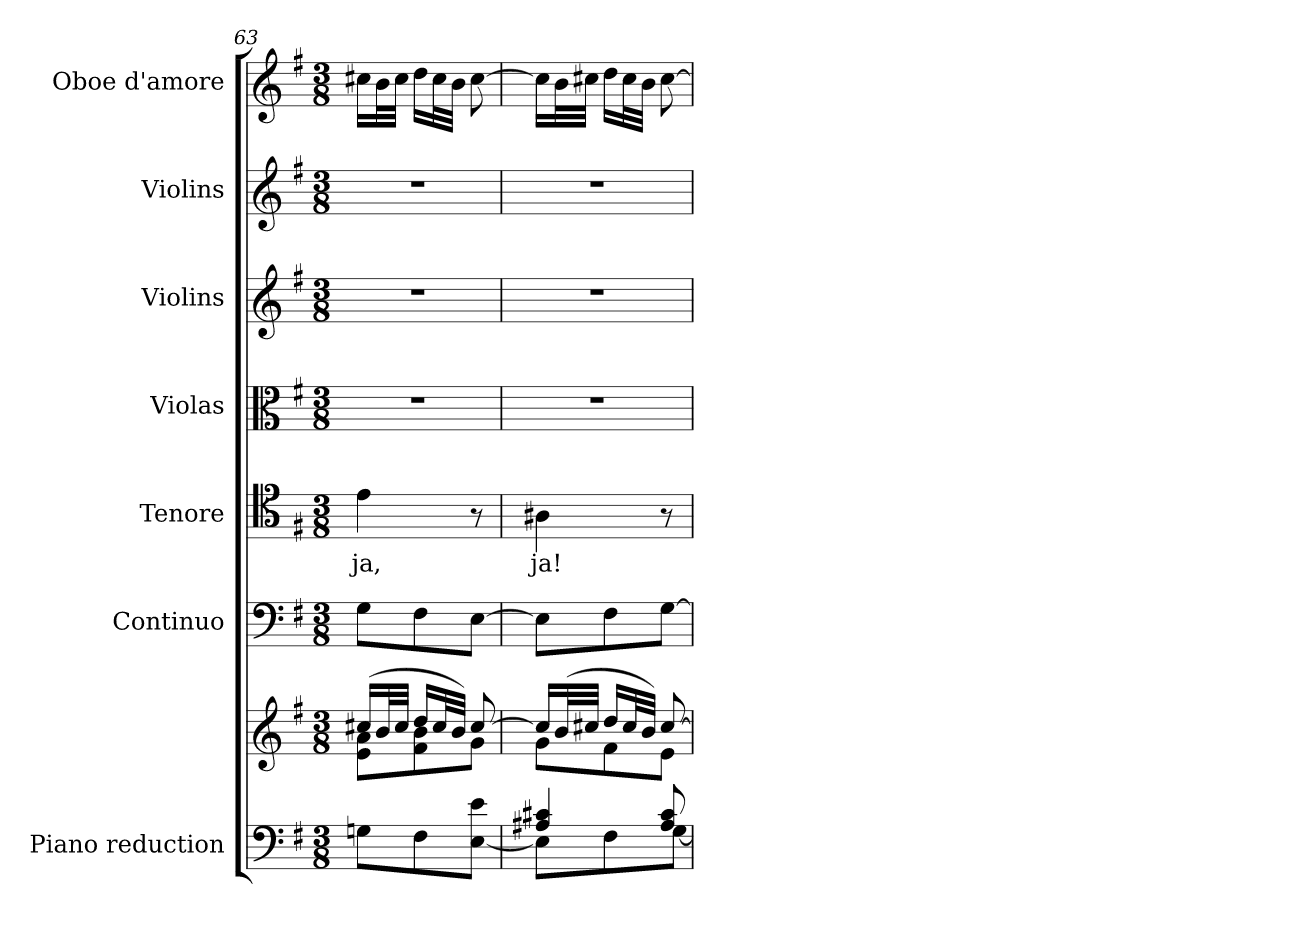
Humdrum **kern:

**kern	**kern	**kern	**kern	**text	**kern	**kern	**kern	**kern
*part7	*part7	*part6	*part5	*part5	*part4	*part3	*part2	*part1
*staff8	*staff7	*staff6	*staff5	*staff5	*staff4	*staff3	*staff2	*staff1
*I"Piano reduction	*	*I"Continuo	*I"Tenore	*	*I"Violas	*I"Violins	*I"Violins	*I"Oboe d'amore
*I'Pno	*	*	*	*	*	*	*	*I'Ob
*clefF4	*clefG2	*clefF4	*clefC4	*	*clefC3	*clefG2	*clefG2	*clefG2
*k[f#]	*k[f#]	*k[f#]	*k[f#]	*	*k[f#]	*k[f#]	*k[f#]	*k[f#]
*M3/8	*M3/8	*M3/8	*M3/8	*	*M3/8	*M3/8	*M3/8	*M3/8
=63	=63	=63	=63	=63	=63	=63	=63	=63
*	*^	*	*	*	*	*	*	*
!	!	!	!	!	!LO:LY:b	!	!	!	!
8Gn\L	(16cc#X/LL	8e\ 8a\L	8G\L	4e\	ja,	4.r	4.r	4.r	16cc#X\LL
.	32b/L	.	.	.	.	.	.	.	32b\L
.	32cc#/JJJ	.	.	.	.	.	.	.	32cc#\JJJ
8F#\	16dd/LL	8f#\ 8b\	8F#\	.	.	.	.	.	16dd\LL
.	32cc#/L	.	.	.	.	.	.	.	32cc#\L
.	32b/JJJ)	.	.	.	.	.	.	.	32b\JJJ
[8E\ 8e\J	[8cc#/	8g\J	[8E\J	8r	.	.	.	.	[8cc#\
!!LO:LB:g=z
=64	=64	=64	=64	=64	=64	=64	=64	=64	=64
*^	*	*	*	*	*	*	*	*	*
!	!	!	!	!	!	!LO:LY:b	!	!	!	!
4A#X/ 4c#X/	8E\L]	16cc#/LL]	8g\L	8E\L]	4A#X\	ja!	4.r	4.r	4.r	16cc#\LL]
.	.	(32b/L	.	.	.	.	.	.	.	32b\L
.	.	32cc#X/JJJ	.	.	.	.	.	.	.	32cc#X\JJJ
.	8F#\	16dd/LL	8f#\	8F#\	.	.	.	.	.	16dd\LL
.	.	32cc#/L	.	.	.	.	.	.	.	32cc#\L
.	.	32b/JJJ)	.	.	.	.	.	.	.	32b\JJJ
8A#/ 8c#/	[8G\J	[8cc#/	8e\J	[8G\J	8r	.	.	.	.	[8cc#\
*v	*v	*	*	*	*	*	*	*	*	*
*	*v	*v	*	*	*	*	*	*	*
=	=	=	=	=	=	=	=	=
*-	*-	*-	*-	*-	*-	*-	*-	*-
